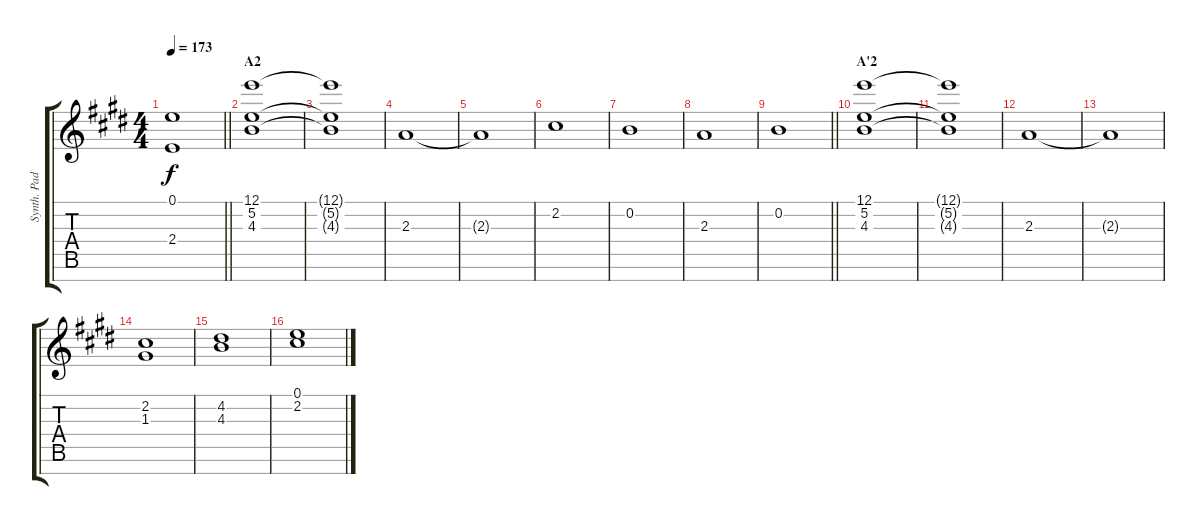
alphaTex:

\track ("Synth. Pad" "Synth. Pad") {instrument pad2warm}
\staff {score tabs}
\tuning (E5 B4 G4 D4 A3 E3 B2) {hide}
\ts (4 4)
\tempo 173
\clef g2
\barLineRight lightlight
\ks e
(0.1 2.4).1{dy f} |
\section ("" "A2")
(12.1 5.2 4.3).1 |
(12.1{t} 5.2{t} 4.3{t}).1 |
2.3.1 |
2.3{t}.1 |
2.2.1 |
0.2.1 |
2.3.1 |
\barLineRight lightlight
0.2.1 |
\section ("" "A'2")
(12.1 5.2 4.3).1 |
(12.1{t} 5.2{t} 4.3{t}).1 |
2.3.1 |
2.3{t}.1 |
(2.2 1.3).1 |
(4.2 4.3).1 |
(0.1 2.2).1
